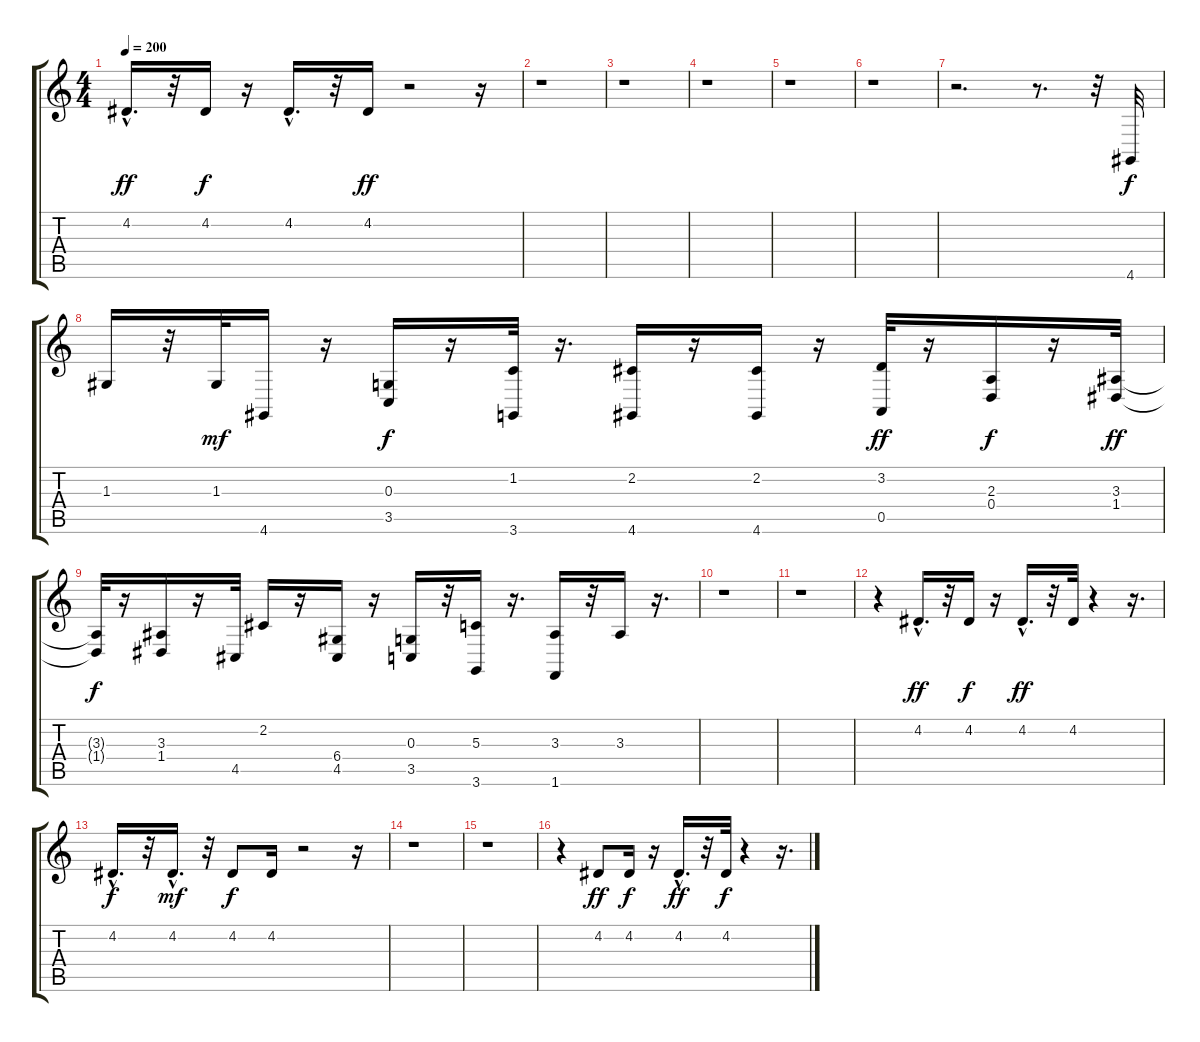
\track "" {instrument trombone}
\staff {score tabs}
\tuning (E4 B3 G3 D3 A2 E2) {hide}
\ts (4 4)
\tempo 200
\clef g2
\ks c
4.2{hac}.16{d dy ff} r.32 4.2.16{dy f} r.16 4.2{hac}.16{d} r.32 4.2.16{dy ff} r.2 r.16 |
r.1 |
r.1 |
r.1 |
r.1 |
r.1 |
r.2{d} r.8{d} r.32 4.6.32{dy f} |
1.3.16 r.32 1.3.32{dy mf} 4.6.16 r.16 (0.3 3.5).16{dy f} r.16 (1.2 3.6).32 r.16{d} (2.2 4.6).16 r.16 (2.2 4.6).16 r.16 (3.2 0.5).32{dy ff} r.16 (2.3 0.4).16{dy f} r.16 (3.3 1.4).32{dy ff} |
(3.3{t} 1.4{t}).32{dy f} r.16 (3.3 1.4).16 r.16 4.5.32 2.2.16 r.16 (6.4 4.5).16 r.16 (0.3 3.5).16 r.32 (5.3 3.6).16 r.16{d} (3.3 1.6).16 r.32 3.3.16 r.16{d} |
r.1 |
r.1 |
r.4 4.2{hac}.16{d dy ff} r.32 4.2.16{dy f} r.16 4.2{hac}.16{d dy ff} r.32 4.2.32 r.4 r.16{d} |
4.2{hac}.16{d dy f} r.32 4.2{hac}.16{d dy mf} r.32 4.2.8{dy f} 4.2.16 r.2 r.16 |
r.1 |
r.1 |
r.4 4.2.8{dy ff} 4.2.16{dy f} r.16 4.2{hac}.16{d dy ff} r.32 4.2.32{dy f} r.4 r.16{d}
